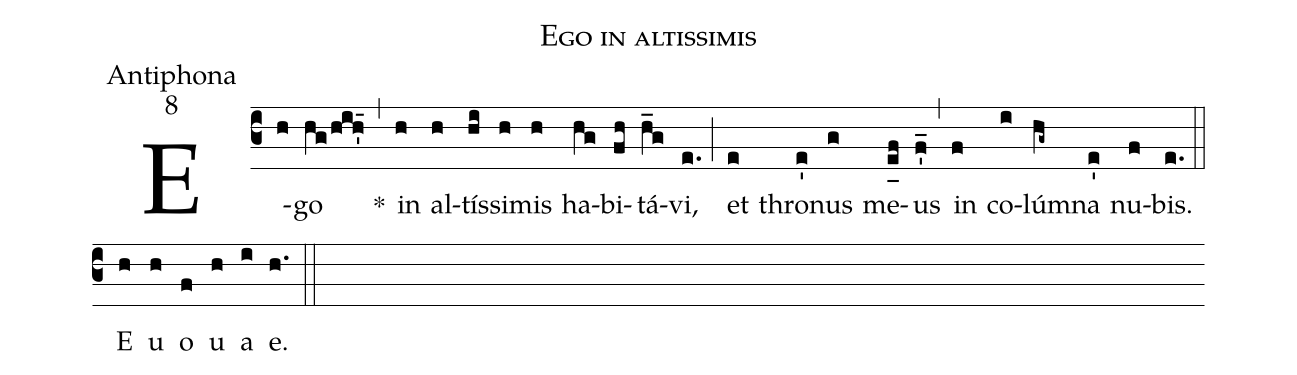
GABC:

name:Ego in altissimis;
office-part:Antiphona;
mode:8;
%%
(c3) E(h)go(hg/hih'_15) <clear>*(,) in(h) al(h)tís(hi)si(h)mis(h) ha(hg)bi(fh)tá(h_g)vi,(e.) (;) et(e) thro(e')nus(g) me(e_[uh:l]f)us(f'_) (,) in(f) co(i)lú(hg~)mna(e') nu(f)bis.(e.) (::) <eu>E(h) u(h) o(f) u(h) a(i) e.</eu>(h.) (::)
